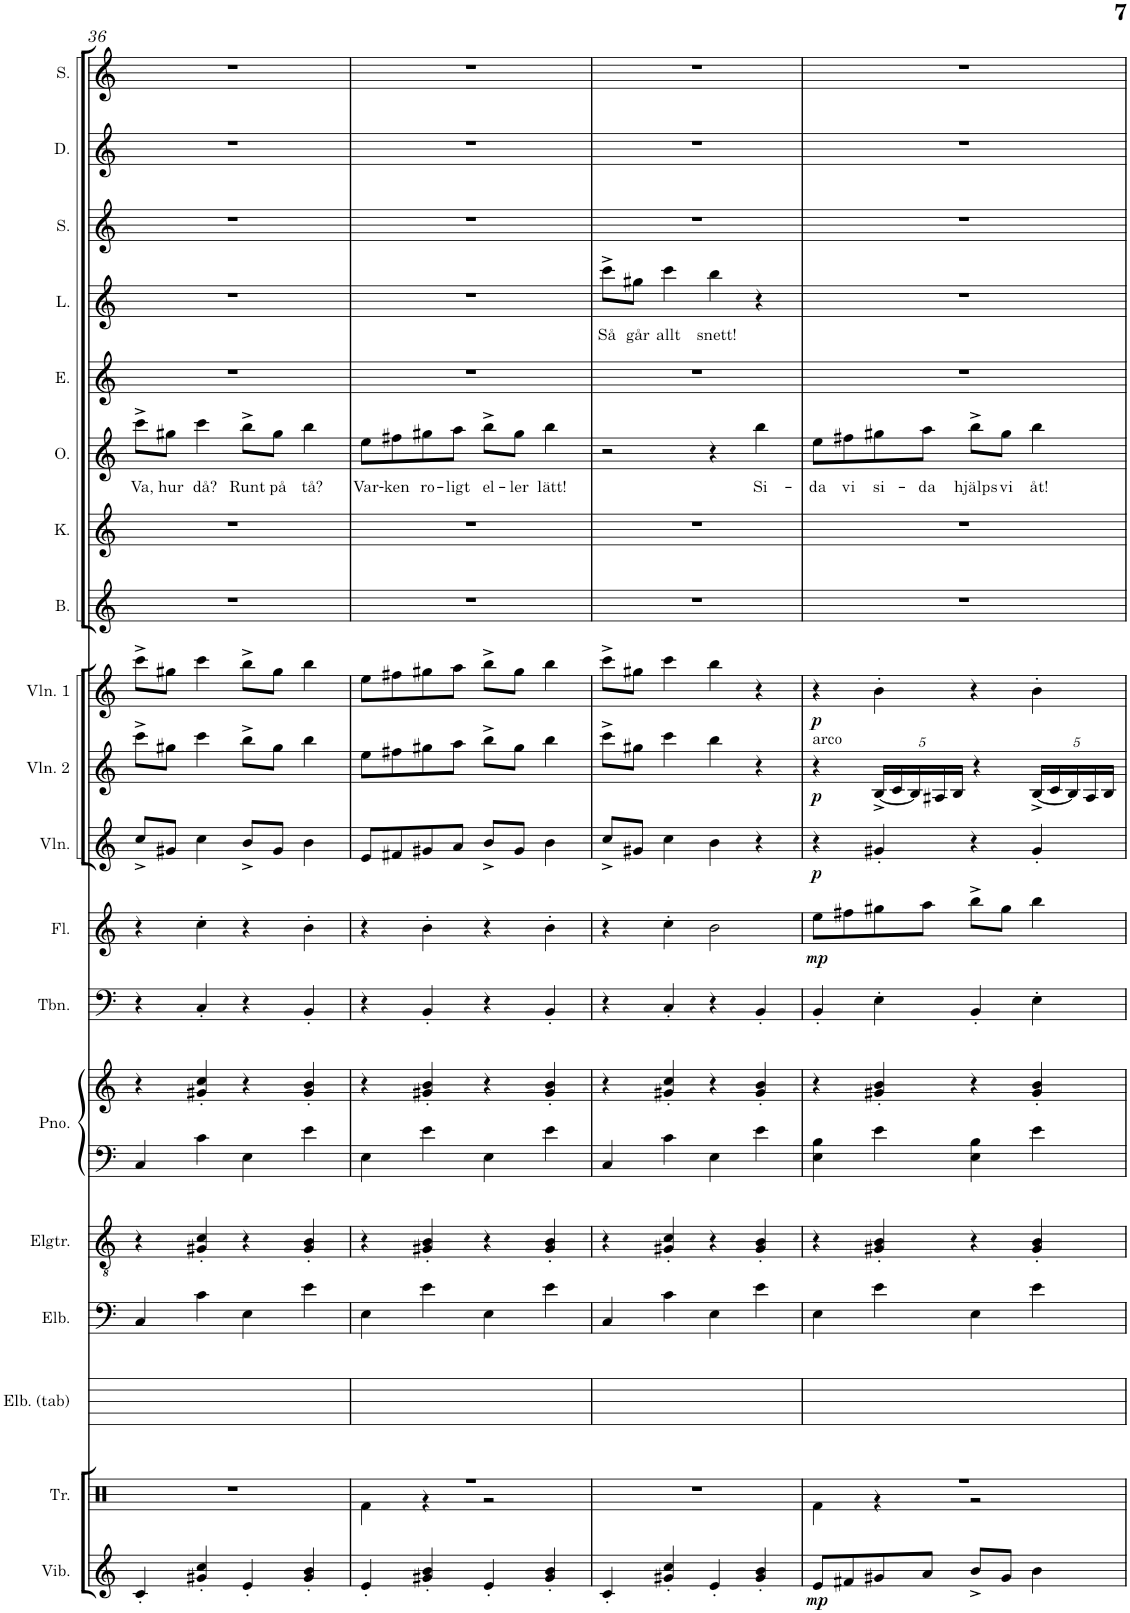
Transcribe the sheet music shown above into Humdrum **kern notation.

**kern	**dynam	**kern	**kern	**kern	**kern	**kern	**kern	**dynam	**kern	**dynam	**kern	**dynam	**kern	**dynam	**kern	**text	**kern	**text
*part11	*part11	*part10	*part9	*part8	*part8	*part7	*part6	*part6	*part5	*part5	*part4	*part4	*part3	*part3	*part2	*part2	*part1	*part1
*staff12	*staff12	*staff11	*staff10	*staff9	*staff8	*staff7	*staff6	*staff6	*staff5	*staff5	*staff4	*staff4	*staff3	*staff3	*staff2	*staff2	*staff1	*staff1
*I"Vibrafon	*	*I"Elbas	*I"Elgitarr	*I"Piano	*	*I"Trombon	*I"Tvärflöjt	*	*I"Violin	*	*I"Violin 2	*	*I"Violin 1	*	*I"Orwen	*	*I"Libby	*
*I'Vib.	*	*I'Elb.	*I'Elgtr.	*I'Pno.	*	*I'Tbn.	*	*	*I'Vln.	*	*I'Vln. 2	*	*I'Vln. 1	*	*I'O.	*	*I'L.	*
!!LO:PB:g=z
*clefG2	*	*clefF4	*clefGv2	*clefF4	*clefG2	*clefF4	*clefG2	*	*clefG2	*	*clefG2	*	*clefG2	*	*clefG2	*	*clefG2	*
*	*	*Trd7c12	*	*	*	*	*	*	*	*	*	*	*	*	*	*	*	*
*k[]	*	*k[]	*k[]	*k[]	*k[]	*k[]	*k[]	*	*k[]	*	*k[]	*	*k[]	*	*k[]	*	*k[]	*
*M4/4	*	*M4/4	*M4/4	*M4/4	*M4/4	*M4/4	*M4/4	*	*M4/4	*	*M4/4	*	*M4/4	*	*M4/4	*	*M4/4	*
=36	=36	=36	=36	=36	=36	=36	=36	=36	=36	=36	=36	=36	=36	=36	=36	=36	=36	=36
!	!	!	!	!	!	!	!	!	!	!	!	!	!	!	!	!LO:LY:b	!	!
4c'/	.	4C/	4r	4C/	4r	4r	4r	.	8cc^/L	.	8ccc^\L	.	8ccc^\L	.	8ccc^\L	Va,	1r	.
!	!	!	!	!	!	!	!	!	!	!	!	!	!	!	!	!LO:LY:b	!	!
.	.	.	.	.	.	.	.	.	8g#X/J	.	8gg#X\J	.	8gg#X\J	.	8gg#X\J	hur	.	.
!	!	!	!	!	!	!	!	!	!	!	!	!	!	!	!	!LO:LY:b	!	!
4g#X/' 4cc/'	.	4c\	4G#X/' 4c/'	4c\	4g#X/' 4cc/'	4C'/	4cc'\	.	4cc\	.	4ccc\	.	4ccc\	.	4ccc\	då?	.	.
!	!	!	!	!	!	!	!	!	!	!	!	!	!	!	!	!LO:LY:b	!	!
4e'/	.	4E\	4r	4E\	4r	4r	4r	.	8b^/L	.	8bb^\L	.	8bb^\L	.	8bb^\L	Runt	.	.
!	!	!	!	!	!	!	!	!	!	!	!	!	!	!	!	!LO:LY:b	!	!
.	.	.	.	.	.	.	.	.	8g#/J	.	8gg#\J	.	8gg#\J	.	8gg#\J	på	.	.
!	!	!	!	!	!	!	!	!	!	!	!	!	!	!	!	!LO:LY:b	!	!
4g#/' 4b/'	.	4e\	4G#/' 4B/'	4e\	4g#/' 4b/'	4BB'/	4b'\	.	4b\	.	4bb\	.	4bb\	.	4bb\	tå?	.	.
=37	=37	=37	=37	=37	=37	=37	=37	=37	=37	=37	=37	=37	=37	=37	=37	=37	=37	=37
!	!	!	!	!	!	!	!	!	!	!	!	!	!	!	!	!LO:LY:b	!	!
4e'/	.	4E\	4r	4E\	4r	4r	4r	.	8e/L	.	8ee\L	.	8ee\L	.	8ee\L	Var-	1r	.
!	!	!	!	!	!	!	!	!	!	!	!	!	!	!	!	!LO:LY:b	!	!
.	.	.	.	.	.	.	.	.	8f#X/	.	8ff#X\	.	8ff#X\	.	8ff#X\	-ken	.	.
!	!	!	!	!	!	!	!	!	!	!	!	!	!	!	!	!LO:LY:b	!	!
4g#X/' 4b/'	.	4e\	4G#X/' 4B/'	4e\	4g#X/' 4b/'	4BB'/	4b'\	.	8g#X/	.	8gg#X\	.	8gg#X\	.	8gg#X\	ro-	.	.
!	!	!	!	!	!	!	!	!	!	!	!	!	!	!	!	!LO:LY:b	!	!
.	.	.	.	.	.	.	.	.	8a/J	.	8aa\J	.	8aa\J	.	8aa\J	-ligt	.	.
!	!	!	!	!	!	!	!	!	!	!	!	!	!	!	!	!LO:LY:b	!	!
4e'/	.	4E\	4r	4E\	4r	4r	4r	.	8b^/L	.	8bb^\L	.	8bb^\L	.	8bb^\L	el-	.	.
!	!	!	!	!	!	!	!	!	!	!	!	!	!	!	!	!LO:LY:b	!	!
.	.	.	.	.	.	.	.	.	8g#/J	.	8gg#\J	.	8gg#\J	.	8gg#\J	-ler	.	.
!	!	!	!	!	!	!	!	!	!	!	!	!	!	!	!	!LO:LY:b	!	!
4g#/' 4b/'	.	4e\	4G#/' 4B/'	4e\	4g#/' 4b/'	4BB'/	4b'\	.	4b\	.	4bb\	.	4bb\	.	4bb\	lätt!	.	.
=38	=38	=38	=38	=38	=38	=38	=38	=38	=38	=38	=38	=38	=38	=38	=38	=38	=38	=38
!	!	!	!	!	!	!	!	!	!	!	!	!	!	!	!	!	!	!LO:LY:b
4c'/	.	4C/	4r	4C/	4r	4r	4r	.	8cc^/L	.	8ccc^\L	.	8ccc^\L	.	2r	.	8ccc^\L	Så
!	!	!	!	!	!	!	!	!	!	!	!	!	!	!	!	!	!	!LO:LY:b
.	.	.	.	.	.	.	.	.	8g#X/J	.	8gg#X\J	.	8gg#X\J	.	.	.	8gg#X\J	går
!	!	!	!	!	!	!	!	!	!	!	!	!	!	!	!	!	!	!LO:LY:b
4g#X/' 4cc/'	.	4c\	4G#X/' 4c/'	4c\	4g#X/' 4cc/'	4C'/	4cc'\	.	4cc\	.	4ccc\	.	4ccc\	.	.	.	4ccc\	allt
!	!	!	!	!	!	!	!	!	!	!	!	!	!	!	!	!	!	!LO:LY:b
4e'/	.	4E\	4r	4E\	4r	4r	2b\	.	4b\	.	4bb\	.	4bb\	.	4r	.	4bb\	snett!
!	!	!	!	!	!	!	!	!	!	!	!	!	!	!	!	!LO:LY:b	!	!
4g#/' 4b/'	.	4e\	4G#/' 4B/'	4e\	4g#/' 4b/'	4BB'/	.	.	4r	.	4r	.	4r	.	4bb\	Si-	4r	.
=39	=39	=39	=39	=39	=39	=39	=39	=39	=39	=39	=39	=39	=39	=39	=39	=39	=39	=39
!	!	!	!	!	!	!	!	!	!	!	!LO:TX:a:t=arco	!	!	!	!	!	!	!
!	!LO:DY:b	!	!	!	!	!	!	!LO:DY:b	!	!LO:DY:b	!	!LO:DY:b	!	!LO:DY:b	!	!LO:LY:b	!	!
8e/L	mp	4E\	4r	4E\ 4B\	4r	4BB'/	8ee\L	mp	4r	p	4r	p	4r	p	8ee\L	-da	1r	.
!	!	!	!	!	!	!	!	!	!	!	!	!	!	!	!	!LO:LY:b	!	!
8f#X/	.	.	.	.	.	.	8ff#X\	.	.	.	.	.	.	.	8ff#X\	vi	.	.
*	*	*	*	*	*	*	*	*	*	*	*Xbrackettup	*	*	*	*	*	*	*
!	!	!	!	!	!	!	!	!	!	!	!	!	!	!	!	!LO:LY:b	!	!
8g#X/	.	4e\	4G#X/' 4B/'	4e\	4g#X/' 4b/'	4E'\	8gg#X\	.	4g#X'/	.	[20B^/LL	.	4b'\	.	8gg#X\	si-	.	.
.	.	.	.	.	.	.	.	.	.	.	20c/	.	.	.	.	.	.	.
.	.	.	.	.	.	.	.	.	.	.	20B/]	.	.	.	.	.	.	.
!	!	!	!	!	!	!	!	!	!	!	!	!	!	!	!	!LO:LY:b	!	!
8a/J	.	.	.	.	.	.	8aa\J	.	.	.	.	.	.	.	8aa\J	-da	.	.
.	.	.	.	.	.	.	.	.	.	.	20A#X/	.	.	.	.	.	.	.
.	.	.	.	.	.	.	.	.	.	.	20B/JJ	.	.	.	.	.	.	.
!	!	!	!	!	!	!	!	!	!	!	!	!	!	!	!	!LO:LY:b	!	!
8b^/L	.	4E\	4r	4E\ 4B\	4r	4BB'/	8bb^\L	.	4r	.	4r	.	4r	.	8bb^\L	hjälps	.	.
!	!	!	!	!	!	!	!	!	!	!	!	!	!	!	!	!LO:LY:b	!	!
8g#/J	.	.	.	.	.	.	8gg#\J	.	.	.	.	.	.	.	8gg#\J	vi	.	.
!	!	!	!	!	!	!	!	!	!	!	!	!	!	!	!	!LO:LY:b	!	!
4b\	.	4e\	4G#/' 4B/'	4e\	4g#/' 4b/'	4E'\	4bb\	.	4g#'/	.	[20B^/LL	.	4b'\	.	4bb\	åt!	.	.
.	.	.	.	.	.	.	.	.	.	.	20c/	.	.	.	.	.	.	.
.	.	.	.	.	.	.	.	.	.	.	20B/]	.	.	.	.	.	.	.
.	.	.	.	.	.	.	.	.	.	.	20A#/	.	.	.	.	.	.	.
.	.	.	.	.	.	.	.	.	.	.	20B/JJ	.	.	.	.	.	.	.
=	=	=	=	=	=	=	=	=	=	=	=	=	=	=	=	=	=	=
*-	*-	*-	*-	*-	*-	*-	*-	*-	*-	*-	*-	*-	*-	*-	*-	*-	*-	*-
